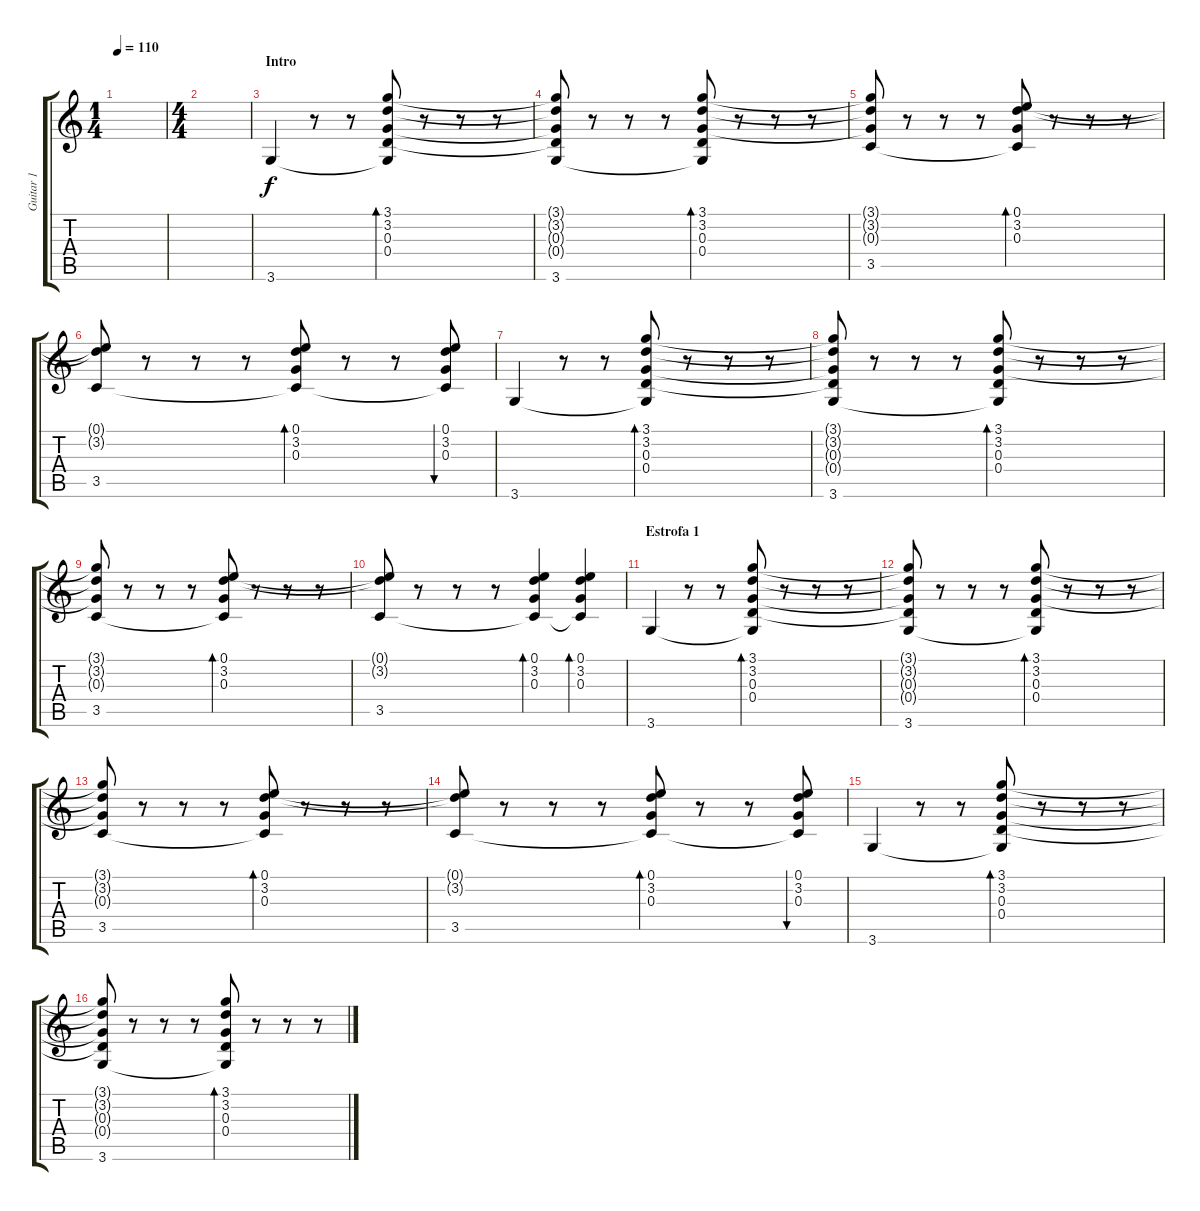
\track ("Guitar 1" "Guitar 1") {instrument acousticguitarsteel}
\staff {score tabs}
\tuning (E4 B3 G3 D3 A2 E2) {hide}
\ts (1 4)
\tempo 110
\clef g2
\ks c
|
\ts (4 4)
|
\section ("" "Intro")
3.6.4 r.8 r.8 (3.1 3.2 0.3 0.4 3.6{t}).8{bd 60} r.8 r.8 r.8 |
(3.1{t} 3.2{t} 0.3{t} 0.4{t} 3.6).8 r.8 r.8 r.8 (3.1 3.2 0.3 0.4 3.6{t}).8{bd 60} r.8 r.8 r.8 |
(3.1{t} 3.2{t} 0.3{t} 3.5).8 r.8 r.8 r.8 (0.1 3.2 0.3 3.5{t}).8{bd 60} r.8 r.8 r.8 |
(0.1{t} 3.2{t} 3.5).8 r.8 r.8 r.8 (0.1 3.2 0.3 3.5{t}).8{bd 60} r.8 r.8 (0.1 3.2 0.3 3.5{t}).8{bu 60} |
3.6.4 r.8 r.8 (3.1 3.2 0.3 0.4 3.6{t}).8{bd 60} r.8 r.8 r.8 |
(3.1{t} 3.2{t} 0.3{t} 0.4{t} 3.6).8 r.8 r.8 r.8 (3.1 3.2 0.3 0.4 3.6{t}).8{bd 60} r.8 r.8 r.8 |
(3.1{t} 3.2{t} 0.3{t} 3.5).8 r.8 r.8 r.8 (0.1 3.2 0.3 3.5{t}).8{bd 60} r.8 r.8 r.8 |
(0.1{t} 3.2{t} 3.5).8 r.8 r.8 r.8 (0.1 3.2 0.3 3.5{t}).4{bd 60} (0.1 3.2 0.3 3.5{t}).4{bd 60} |
\section ("" "Estrofa 1")
3.6.4 r.8 r.8 (3.1 3.2 0.3 0.4 3.6{t}).8{bd 60} r.8 r.8 r.8 |
(3.1{t} 3.2{t} 0.3{t} 0.4{t} 3.6).8 r.8 r.8 r.8 (3.1 3.2 0.3 0.4 3.6{t}).8{bd 60} r.8 r.8 r.8 |
(3.1{t} 3.2{t} 0.3{t} 3.5).8 r.8 r.8 r.8 (0.1 3.2 0.3 3.5{t}).8{bd 60} r.8 r.8 r.8 |
(0.1{t} 3.2{t} 3.5).8 r.8 r.8 r.8 (0.1 3.2 0.3 3.5{t}).8{bd 60} r.8 r.8 (0.1 3.2 0.3 3.5{t}).8{bu 60} |
3.6.4 r.8 r.8 (3.1 3.2 0.3 0.4 3.6{t}).8{bd 60} r.8 r.8 r.8 |
(3.1{t} 3.2{t} 0.3{t} 0.4{t} 3.6).8 r.8 r.8 r.8 (3.1 3.2 0.3 0.4 3.6{t}).8{bd 60} r.8 r.8 r.8
